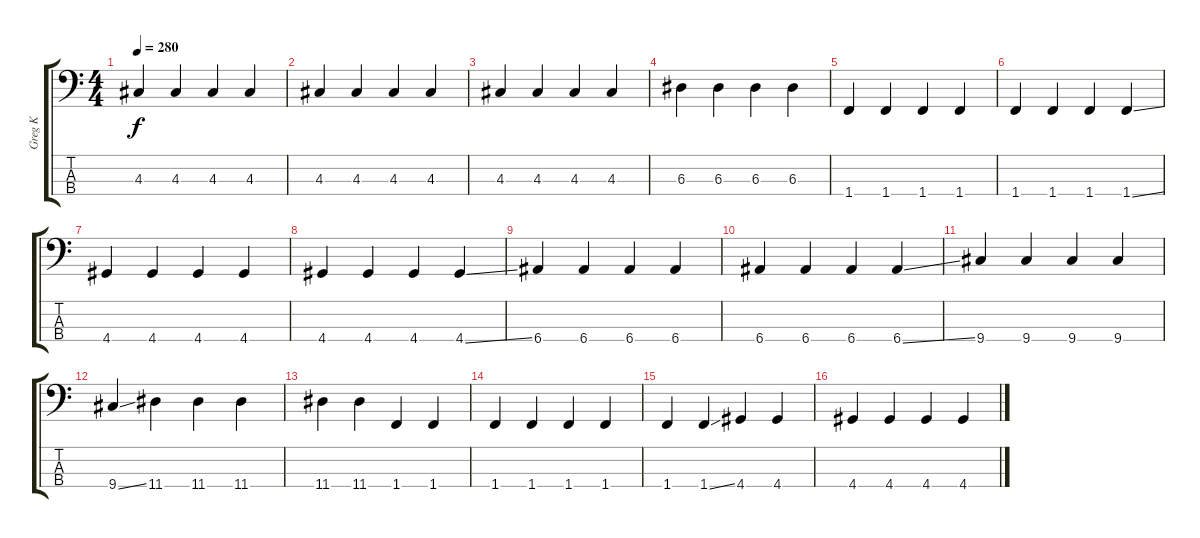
\track ("Greg K" "Greg K") {instrument electricbassfinger}
\staff {score tabs}
\tuning (G2 D2 A1 E1) {hide}
\ts (4 4)
\tempo 280
\clef f4
\ks c
4.3.4{dy f} 4.3.4 4.3.4 4.3.4 |
4.3.4 4.3.4 4.3.4 4.3.4 |
4.3.4 4.3.4 4.3.4 4.3.4 |
6.3.4 6.3.4 6.3.4 6.3.4 |
1.4.4 1.4.4 1.4.4 1.4.4 |
1.4.4 1.4.4 1.4.4 1.4{ss}.4 |
4.4.4 4.4.4 4.4.4 4.4.4 |
4.4.4 4.4.4 4.4.4 4.4{ss}.4 |
6.4.4 6.4.4 6.4.4 6.4.4 |
6.4.4 6.4.4 6.4.4 6.4{ss}.4 |
9.4.4 9.4.4 9.4.4 9.4.4 |
9.4{ss}.4 11.4.4 11.4.4 11.4.4 |
11.4.4 11.4.4 1.4.4 1.4.4 |
1.4.4 1.4.4 1.4.4 1.4.4 |
1.4.4 1.4{ss}.4 4.4.4 4.4.4 |
4.4.4 4.4.4 4.4.4 4.4.4
